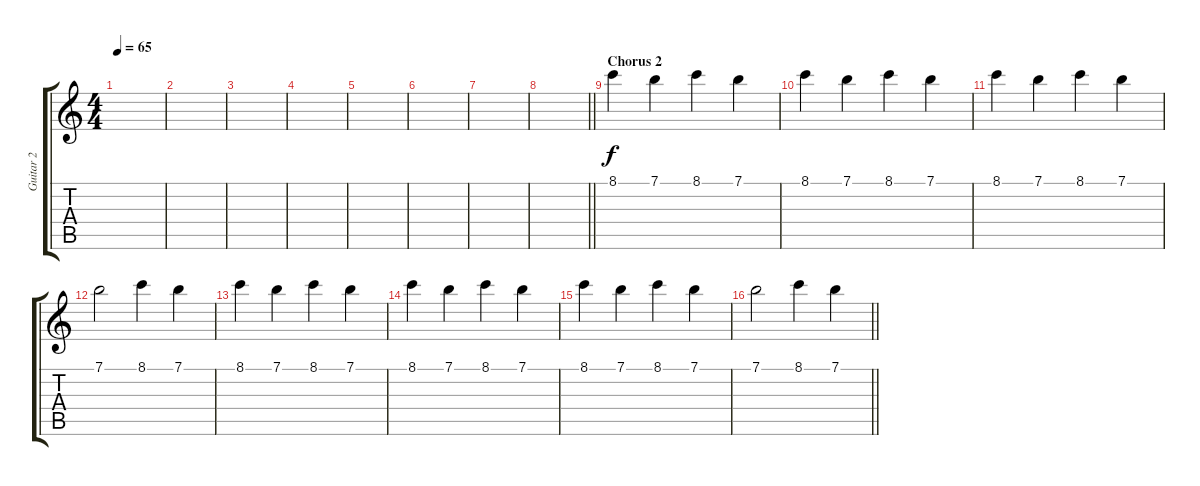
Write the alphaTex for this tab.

\track ("Guitar 2" "Guitar 2") {instrument overdrivenguitar}
\staff {score tabs}
\tuning (E4 B3 G3 D3 A2 E2) {hide}
\ts (4 4)
\tempo 65
\clef g2
\ks c
|
|
|
|
|
|
|
\barLineRight lightlight
|
\section ("" "Chorus 2")
8.1.4 7.1.4 8.1.4 7.1.4 |
8.1.4 7.1.4 8.1.4 7.1.4 |
8.1.4 7.1.4 8.1.4 7.1.4 |
7.1.2 8.1.4 7.1.4 |
8.1.4 7.1.4 8.1.4 7.1.4 |
8.1.4 7.1.4 8.1.4 7.1.4 |
8.1.4 7.1.4 8.1.4 7.1.4 |
\barLineRight lightlight
7.1.2 8.1.4 7.1.4
